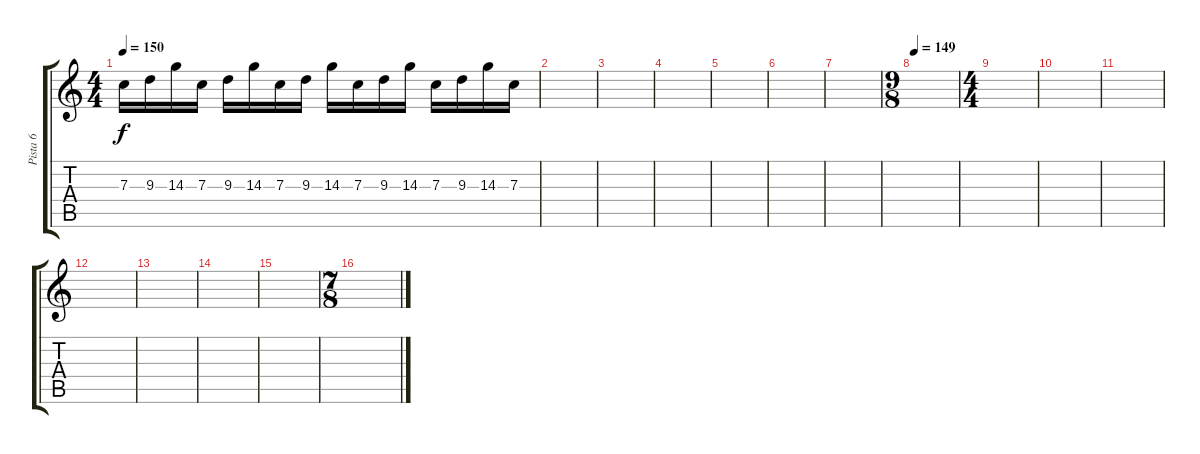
\track ("Pista 6" "Pista 6") {instrument acousticguitarsteel}
\staff {score tabs}
\tuning (D4 A3 F3 C3 G2 D2) {hide}
\ts (4 4)
\tempo 150
\clef g2
\ks c
7.3.16{dy f} 9.3.16 14.3.16 7.3.16 9.3.16 14.3.16 7.3.16 9.3.16 14.3.16 7.3.16 9.3.16 14.3.16 7.3.16 9.3.16 14.3.16 7.3.16 |
|
|
|
|
|
|
\ts (9 8)
\tempo 149
|
\ts (4 4)
|
|
|
|
|
|
|
\ts (7 8)
